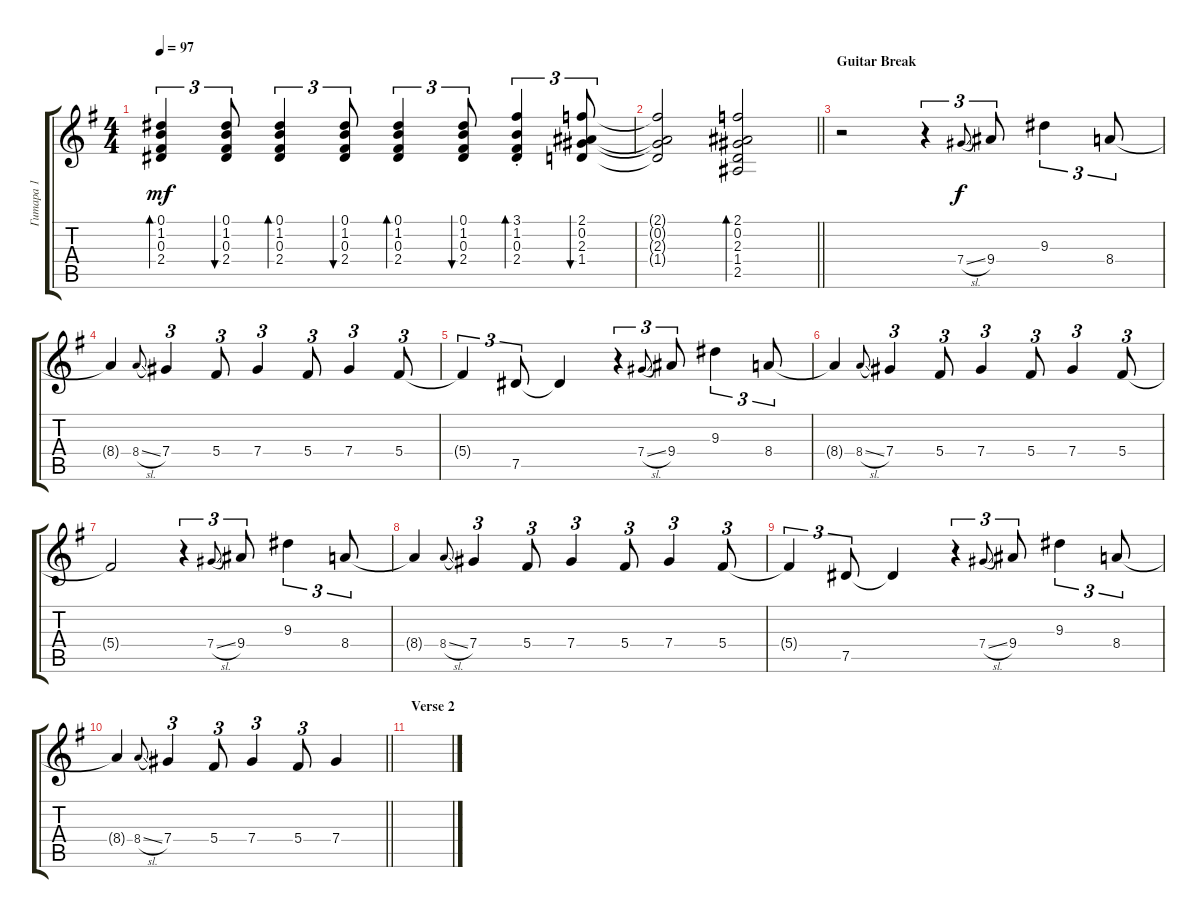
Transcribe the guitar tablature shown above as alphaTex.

\track ("Гитара 1" "Гитара 1") {instrument acousticguitarsteel}
\staff {score tabs}
\tuning (Eb4 Bb3 Gb3 Db3 Ab2 Eb2) {hide}
\ts (4 4)
\tempo 97
\clef g2
\ks eminor
(0.1 1.2 0.3 2.4).4{tu (3 2) bd 120 dy mf} (0.1 1.2 0.3 2.4).8{tu (3 2) bu 60} (0.1 1.2 0.3 2.4).4{tu (3 2) bd 60} (0.1 1.2 0.3 2.4).8{tu (3 2) bu 60} (0.1 1.2 0.3 2.4).4{tu (3 2) bd 60} (0.1 1.2 0.3 2.4).8{tu (3 2) bu 60} (3.1{st} 1.2{st} 0.3{st} 2.4{st}).4{tu (3 2) bd 60} (2.1 0.2 2.3 1.4).8{tu (3 2) bu 60} |
\barLineRight lightlight
(2.1{t} 0.2{t} 2.3{t} 1.4{t}).2 (2.1 0.2 2.3 1.4 2.5).2{bd 120} |
\section ("" "Guitar Break")
r.2 r.4{tu (3 2)} 7.4{sl}.8{gr onbeat dy f} 9.4.8{tu (3 2)} 9.3.4{tu (3 2)} 8.4.8{tu (3 2)} |
8.4{t}.4 8.4{sl}.8{gr onbeat} 7.4.4{tu (3 2)} 5.4.8{tu (3 2)} 7.4.4{tu (3 2)} 5.4.8{tu (3 2)} 7.4.4{tu (3 2)} 5.4.8{tu (3 2)} |
5.4{t}.4{tu (3 2)} 7.5.8{tu (3 2)} 7.5{t}.4 r.4{tu (3 2)} 7.4{sl}.8{gr onbeat} 9.4.8{tu (3 2)} 9.3.4{tu (3 2)} 8.4.8{tu (3 2)} |
8.4{t}.4 8.4{sl}.8{gr onbeat} 7.4.4{tu (3 2)} 5.4.8{tu (3 2)} 7.4.4{tu (3 2)} 5.4.8{tu (3 2)} 7.4.4{tu (3 2)} 5.4.8{tu (3 2)} |
5.4{t}.2 r.4{tu (3 2)} 7.4{sl}.8{gr onbeat} 9.4.8{tu (3 2)} 9.3.4{tu (3 2)} 8.4.8{tu (3 2)} |
8.4{t}.4 8.4{sl}.8{gr onbeat} 7.4.4{tu (3 2)} 5.4.8{tu (3 2)} 7.4.4{tu (3 2)} 5.4.8{tu (3 2)} 7.4.4{tu (3 2)} 5.4.8{tu (3 2)} |
5.4{t}.4{tu (3 2)} 7.5.8{tu (3 2)} 7.5{t}.4 r.4{tu (3 2)} 7.4{sl}.8{gr onbeat} 9.4.8{tu (3 2)} 9.3.4{tu (3 2)} 8.4.8{tu (3 2)} |
\barLineRight lightlight
8.4{t}.4 8.4{sl}.8{gr onbeat} 7.4.4{tu (3 2)} 5.4.8{tu (3 2)} 7.4.4{tu (3 2)} 5.4.8{tu (3 2)} 7.4.4 |
\section ("" "Verse 2")
